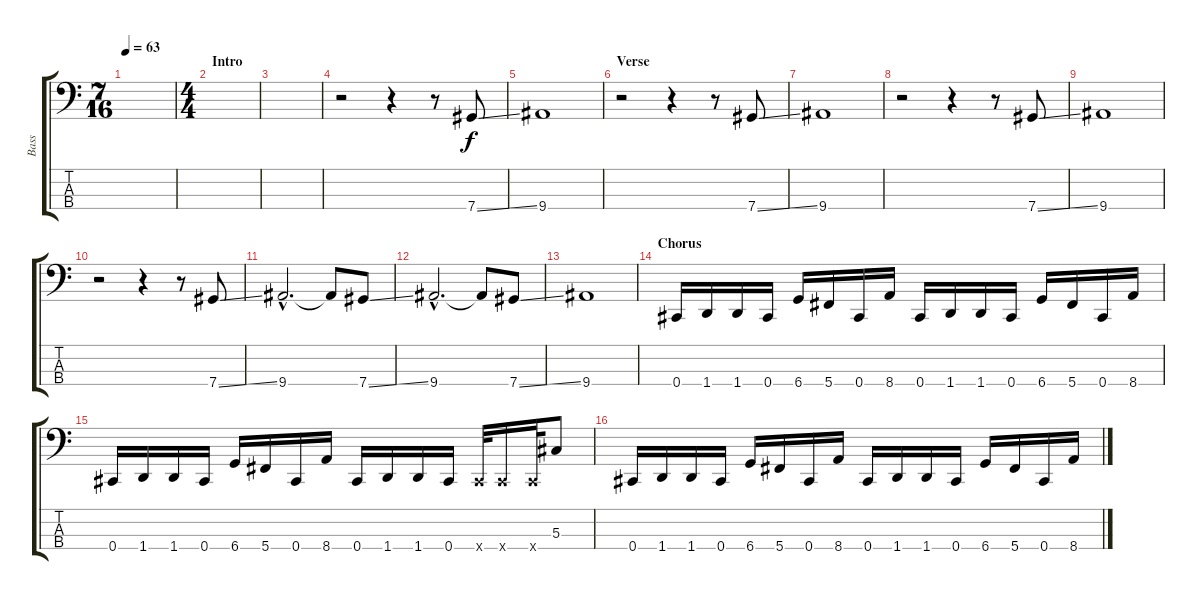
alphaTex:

\track ("Bass" "Bass") {instrument electricbassfinger}
\staff {score tabs}
\tuning (Gb2 Db2 Ab1 Db1) {hide}
\ts (7 16)
\tempo 63
\clef f4
\ks c
|
\ts (4 4)
\section ("" "Intro")
|
|
r.2 r.4 r.8 7.4{ss}.8 |
9.4.1 |
\section ("" "Verse")
r.2 r.4 r.8 7.4{ss}.8 |
9.4.1 |
r.2 r.4 r.8 7.4{ss}.8 |
9.4.1 |
r.2 r.4 r.8 7.4{ss}.8 |
9.4{hac}.2{d} 9.4{t}.8 7.4{ss}.8 |
9.4{hac}.2{d} 9.4{t}.8 7.4{ss}.8 |
9.4.1 |
\section ("" "Chorus")
0.4.16 1.4.16 1.4.16 0.4.16 6.4.16 5.4.16 0.4.16 8.4.16 0.4.16 1.4.16 1.4.16 0.4.16 6.4.16 5.4.16 0.4.16 8.4.16 |
0.4.16 1.4.16 1.4.16 0.4.16 6.4.16 5.4.16 0.4.16 8.4.16 0.4.16 1.4.16 1.4.16 0.4.16 0.4{x}.32 0.4{x}.16 0.4{x}.32 5.3.8 |
0.4.16 1.4.16 1.4.16 0.4.16 6.4.16 5.4.16 0.4.16 8.4.16 0.4.16 1.4.16 1.4.16 0.4.16 6.4.16 5.4.16 0.4.16 8.4.16
